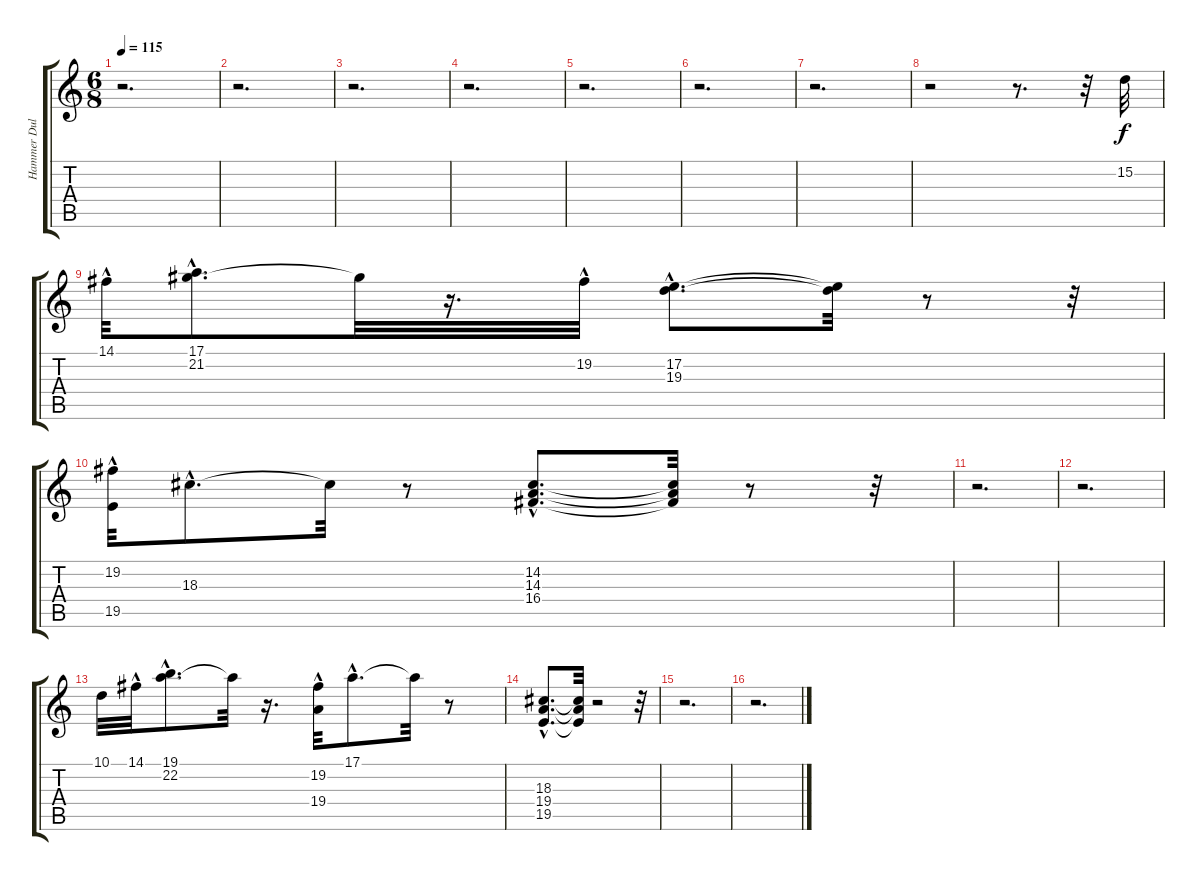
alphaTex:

\track ("Hammer Dulcimer" "Hammer Dul") {instrument dulcimer}
\staff {score tabs}
\tuning (E4 B3 G3 D3 A2 E2) {hide}
\ts (6 8)
\tempo 115
\clef g2
\ks c
r.2{d dy f} |
r.2{d} |
r.2{d} |
r.2{d} |
r.2{d} |
r.2{d} |
r.2{d} |
r.2 r.8{d} r.32 15.2.32 |
14.1{hac}.32 (17.1{hac} 21.2{hac}).8{d} 21.2{t}.32 r.16{d} 19.2{hac}.32 (17.2{hac} 19.3{hac}).8{d} (17.2{t} 19.3{t}).32 r.8 r.32 |
(19.2{hac} 19.5{hac}).32 18.3{hac}.8{d} 18.3{t}.32 r.8 (14.2{hac} 14.3{hac} 16.4{hac}).8{d} (14.2{t} 14.3{t} 16.4{t}).32 r.8 r.32 |
r.2{d} |
r.2{d} |
10.1.32 14.1{hac}.32 (19.1{hac} 22.2{hac}).8{d} 22.2{t}.32 r.16{d} (19.2{hac} 19.4{hac}).32 17.1{hac}.8{d} 17.1{t}.32 r.8 |
(18.3{hac} 19.4{hac} 19.5{hac}).8{d} (18.3{t} 19.4{t} 19.5{t}).32 r.2 r.32 |
r.2{d} |
r.2{d}
